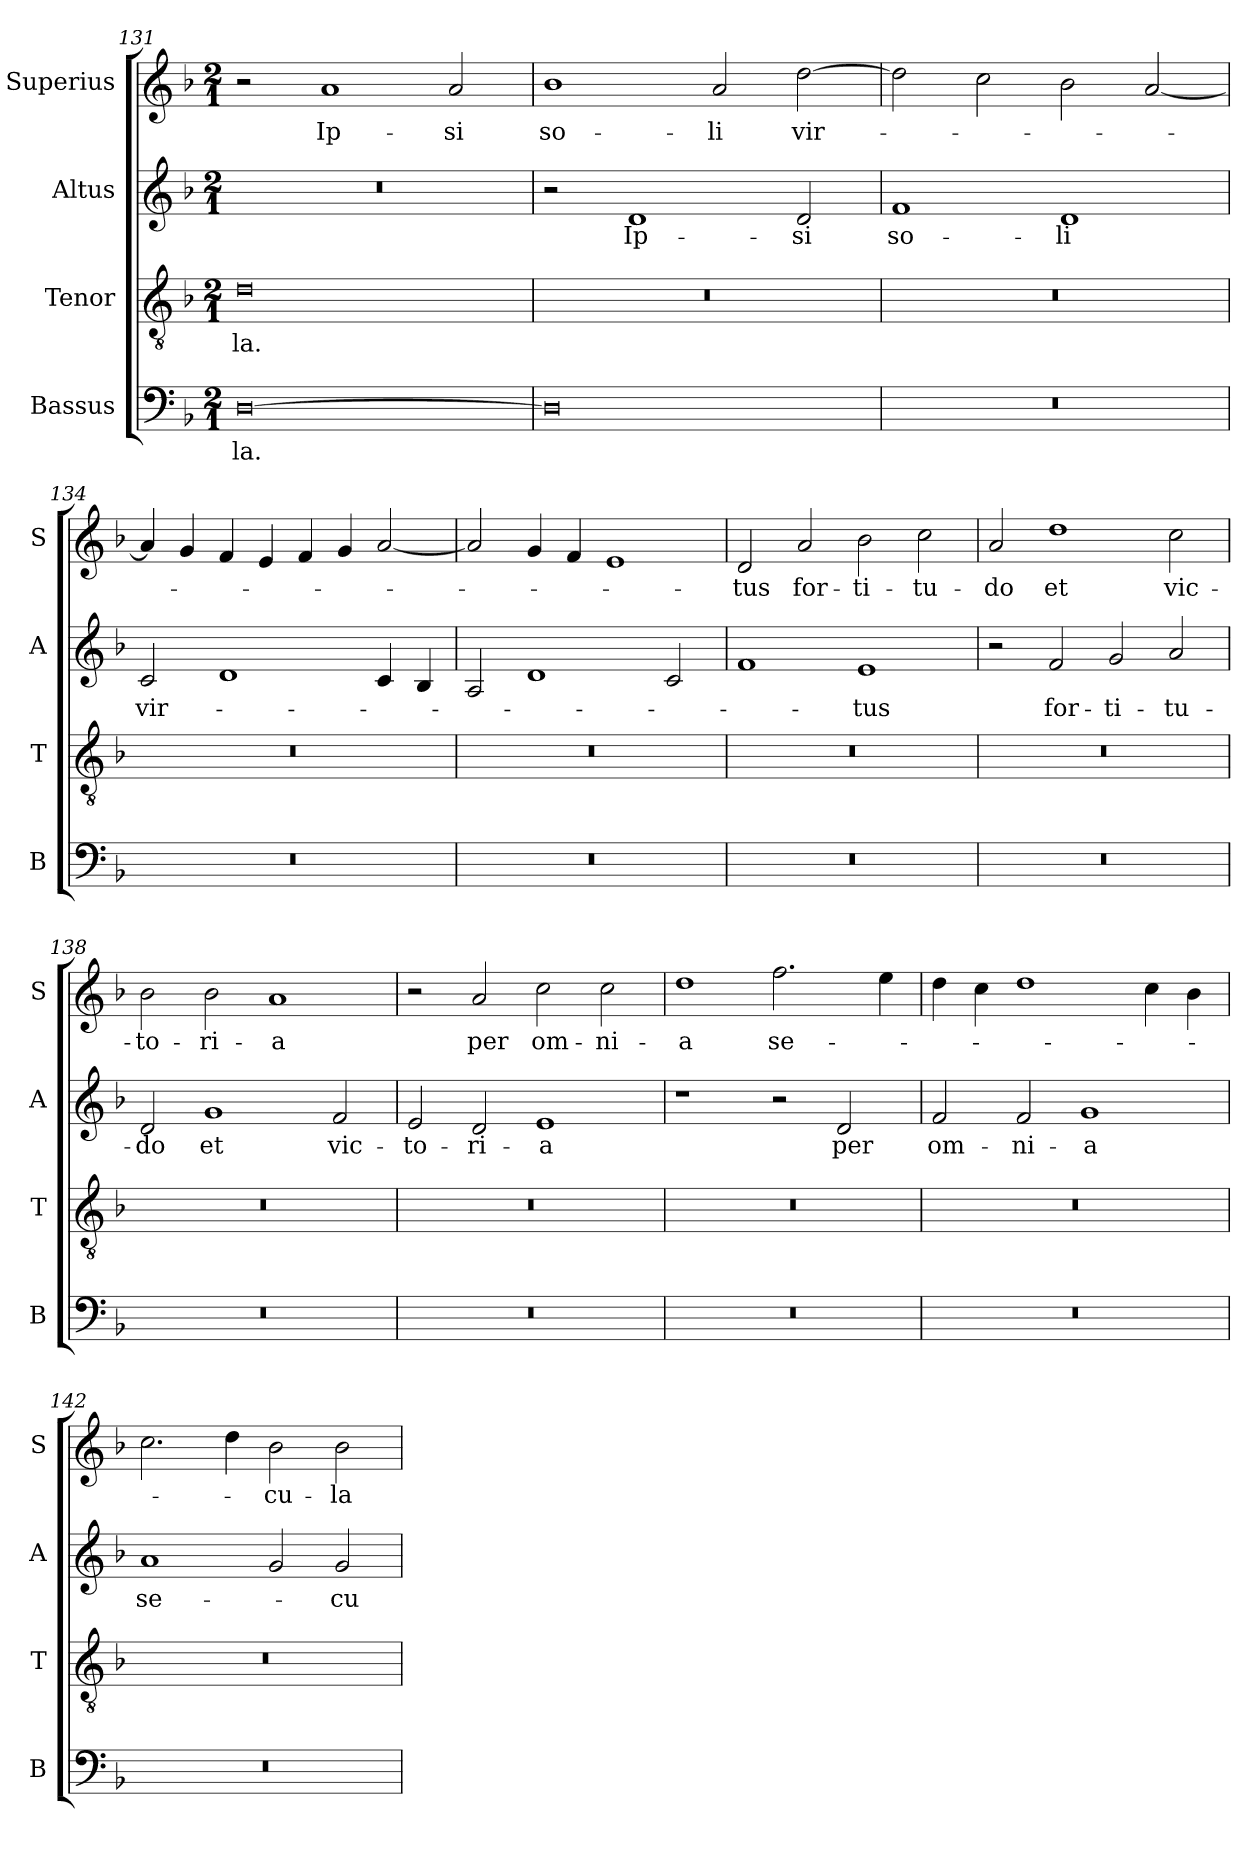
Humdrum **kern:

**kern	**text	**kern	**text	**kern	**text	**kern	**text
*part4	*part4	*part3	*part3	*part2	*part2	*part1	*part1
*staff4	*staff4	*staff3	*staff3	*staff2	*staff2	*staff1	*staff1
*I"Bassus	*	*I"Tenor	*	*I"Altus	*	*I"Superius	*
*I'B	*	*I'T	*	*I'A	*	*I'S	*
*clefF4	*	*clefGv2	*	*clefG2	*	*clefG2	*
*k[b-]	*	*k[b-]	*	*k[b-]	*	*k[b-]	*
*F:	*	*F:	*	*F:	*	*F:	*
*M2/1	*	*M2/1	*	*M2/1	*	*M2/1	*
=131	=131	=131	=131	=131	=131	=131	=131
[0D	-la.	0d	-la.	0r	.	2r	.
.	.	.	.	.	.	1a	Ip-
.	.	.	.	.	.	2a	-si
=132	=132	=132	=132	=132	=132	=132	=132
0D]	.	0r	.	2r	.	1b-	so-
.	.	.	.	1d	Ip-	.	.
.	.	.	.	.	.	2a	-li
.	.	.	.	2d	-si	[2dd	vir-
=133	=133	=133	=133	=133	=133	=133	=133
0r	.	0r	.	1f	so-	2dd]	.
.	.	.	.	.	.	2cc	.
.	.	.	.	1d	-li	2b-	.
.	.	.	.	.	.	[2a	.
=134	=134	=134	=134	=134	=134	=134	=134
0r	.	0r	.	2c	vir-	4a]	.
.	.	.	.	.	.	4g	.
.	.	.	.	1d	.	4f	.
.	.	.	.	.	.	4e	.
.	.	.	.	.	.	4f	.
.	.	.	.	.	.	4g	.
.	.	.	.	4c	.	[2a	.
.	.	.	.	4B-	.	.	.
=135	=135	=135	=135	=135	=135	=135	=135
0r	.	0r	.	2A	.	2a]	.
.	.	.	.	1d	.	4g	.
.	.	.	.	.	.	4f	.
.	.	.	.	.	.	1e	.
.	.	.	.	2c	.	.	.
=136	=136	=136	=136	=136	=136	=136	=136
0r	.	0r	.	1f	.	2d	-tus
.	.	.	.	.	.	2a	for-
.	.	.	.	1e	-tus	2b-	-ti-
.	.	.	.	.	.	2cc	-tu-
=137	=137	=137	=137	=137	=137	=137	=137
0r	.	0r	.	2r	.	2a	-do
.	.	.	.	2f	for-	1dd	et
.	.	.	.	2g	-ti-	.	.
.	.	.	.	2a	-tu-	2cc	vic-
=138	=138	=138	=138	=138	=138	=138	=138
0r	.	0r	.	2d	-do	2b-	-to-
.	.	.	.	1g	et	2b-	-ri-
.	.	.	.	.	.	1a	-a
.	.	.	.	2f	vic-	.	.
=139	=139	=139	=139	=139	=139	=139	=139
0r	.	0r	.	2e	-to-	2r	.
.	.	.	.	2d	-ri-	2a	per
.	.	.	.	1e	-a	2cc	om-
.	.	.	.	.	.	2cc	-ni-
=140	=140	=140	=140	=140	=140	=140	=140
0r	.	0r	.	1r	.	1dd	-a
.	.	.	.	2r	.	2.ff	se-
.	.	.	.	2d	per	.	.
.	.	.	.	.	.	4ee	.
=141	=141	=141	=141	=141	=141	=141	=141
0r	.	0r	.	2f	om-	4dd	.
.	.	.	.	.	.	4cc	.
.	.	.	.	2f	-ni-	1dd	.
.	.	.	.	1g	-a	.	.
.	.	.	.	.	.	4cc	.
.	.	.	.	.	.	4b-	.
=142	=142	=142	=142	=142	=142	=142	=142
0r	.	0r	.	1a	se-	2.cc	.
.	.	.	.	.	.	4dd	.
.	.	.	.	2g	.	2b-	-cu-
.	.	.	.	2g	-cu-	2b-	-la
=	=	=	=	=	=	=	=
*-	*-	*-	*-	*-	*-	*-	*-
